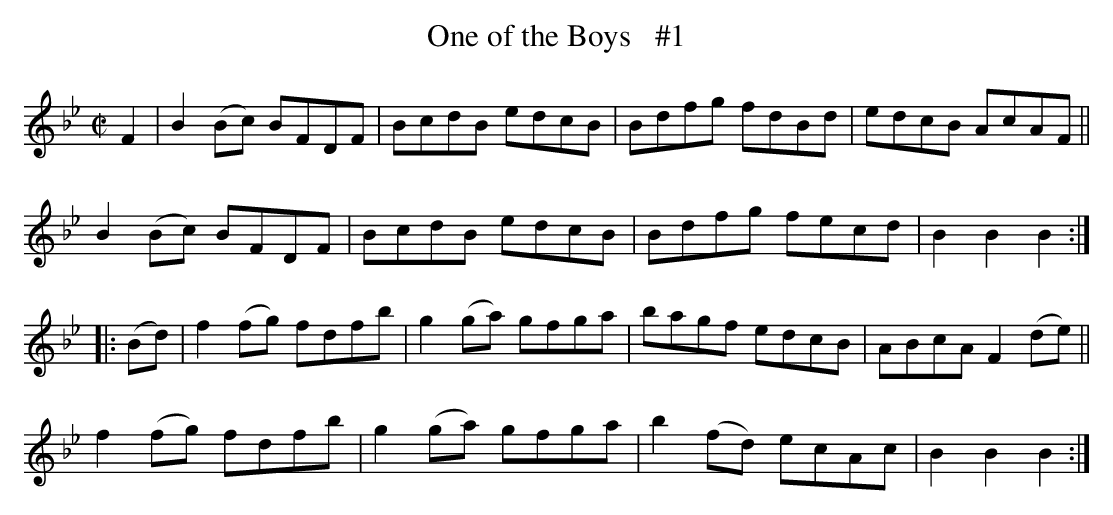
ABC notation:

X:1
T: One of the Boys   #1
M: C|
L: 1/8
K: Bb
F2 |\
B2(Bc) BFDF | BcdB edcB | Bdfg fdBd | edcB AcAF ||
B2(Bc) BFDF | BcdB edcB | Bdfg fecd | B2B2 B2 :|
|: (Bd) |\
f2(fg) fdfb | g2(ga) gfga | bagf edcB | ABcA F2(de) ||
f2(fg) fdfb | g2(ga) gfga | b2(fd) ecAc | B2B2 B2 :|
